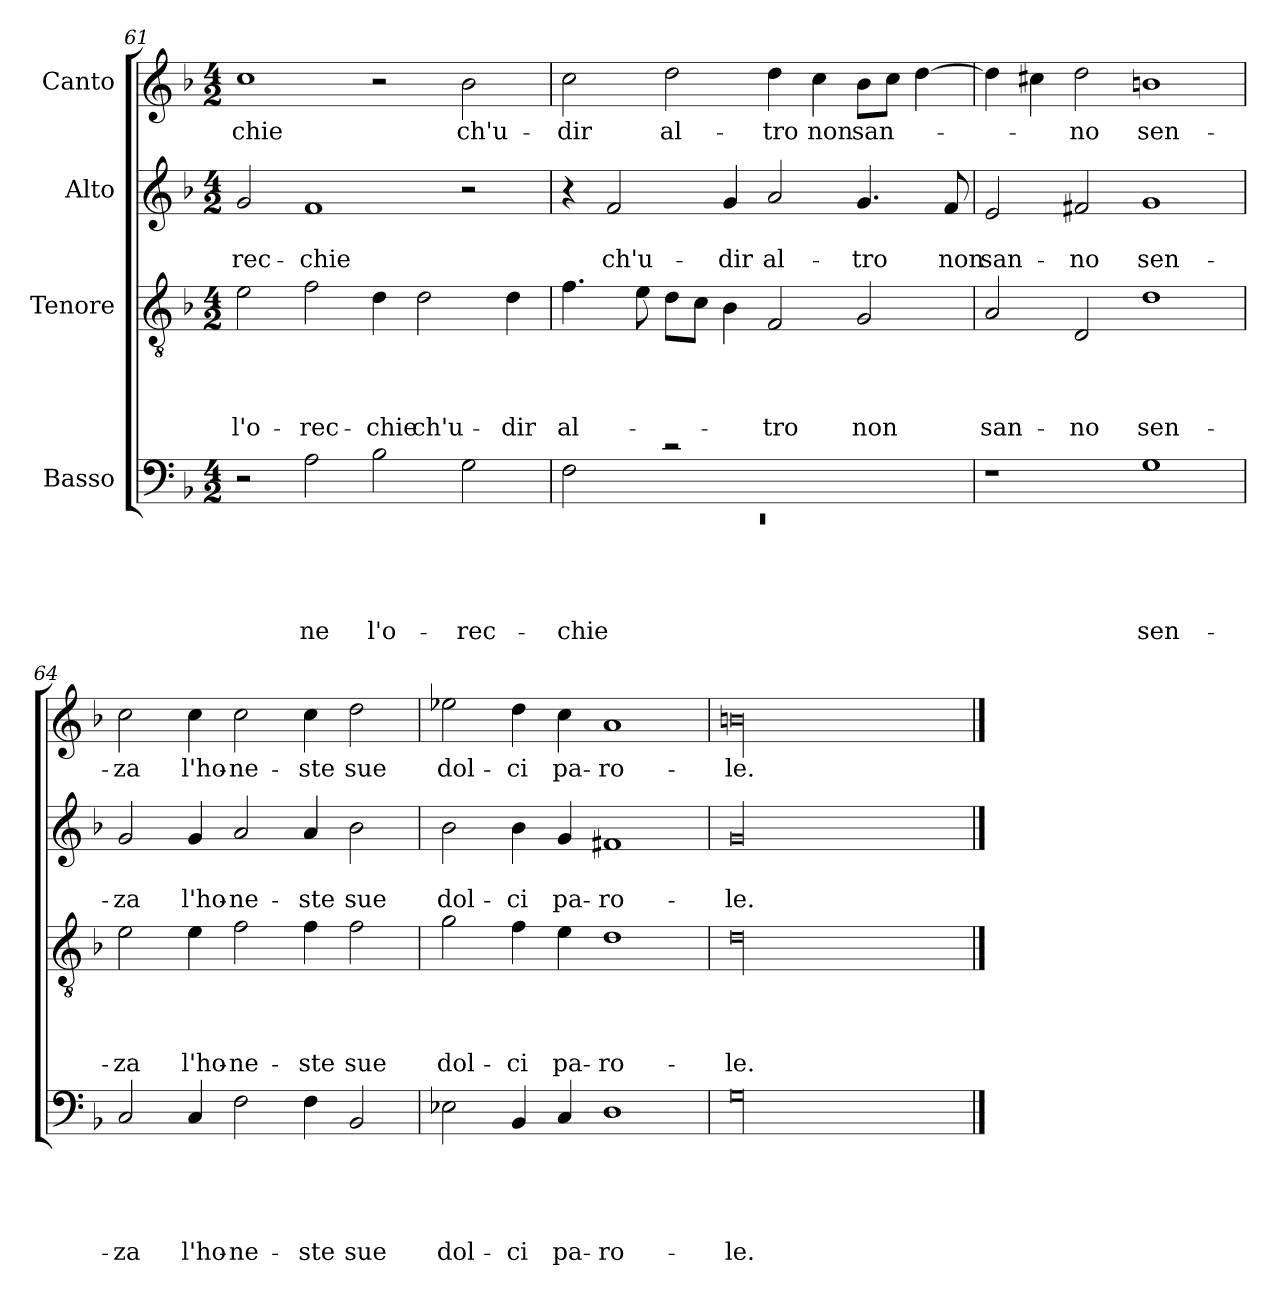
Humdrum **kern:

**kern	**text	**text	**text	**text	**text	**kern	**text	**text	**text	**text	**kern	**text	**text	**kern	**text
*part4	*part4	*part4	*part4	*part4	*part4	*part3	*part3	*part3	*part3	*part3	*part2	*part2	*part2	*part1	*part1
*staff4	*staff4	*staff4	*staff4	*staff4	*staff4	*staff3	*staff3	*staff3	*staff3	*staff3	*staff2	*staff2	*staff2	*staff1	*staff1
*I"Basso	*	*	*	*	*	*I"Tenore	*	*	*	*	*I"Alto	*	*	*I"Canto	*
*clefF4	*	*	*	*	*	*clefGv2	*	*	*	*	*clefG2	*	*	*clefG2	*
*k[b-]	*	*	*	*	*	*k[b-]	*	*	*	*	*k[b-]	*	*	*k[b-]	*
*F:	*	*	*	*	*	*F:	*	*	*	*	*F:	*	*	*F:	*
*M4/2	*	*	*	*	*	*M4/2	*	*	*	*	*M4/2	*	*	*M4/2	*
=61	=61	=61	=61	=61	=61	=61	=61	=61	=61	=61	=61	=61	=61	=61	=61
!	!	!	!	!	!	!	!	!	!	!LO:LY:b	!	!	!LO:LY:b	!	!LO:LY:b
2r	.	.	.	.	.	2e\	.	.	.	l'o-	2g/	.	-rec-	1cc	-chie
!	!	!	!	!	!LO:LY:b	!	!	!	!	!LO:LY:b	!	!	!LO:LY:b	!	!
2A\	.	.	.	.	ne	2f\	.	.	.	-rec-	1f	.	-chie	.	.
!	!	!	!	!	!LO:LY:b	!	!	!	!	!LO:LY:b	!	!	!	!	!
2B-\	.	.	.	.	l'o-	4d\	.	.	.	-chie	.	.	.	2r	.
!	!	!	!	!	!	!	!	!	!	!LO:LY:b	!	!	!	!	!
.	.	.	.	.	.	2d\	.	.	.	ch'u-	.	.	.	.	.
!	!	!	!	!	!LO:LY:b	!	!	!	!	!	!	!	!	!	!LO:LY:b
2G\	.	.	.	.	-rec-	.	.	.	.	.	2r	.	.	2b-\	ch'u-
!	!	!	!	!	!	!	!	!	!	!LO:LY:b	!	!	!	!	!
.	.	.	.	.	.	4d\	.	.	.	-dir	.	.	.	.	.
!!LO:LB:g=z
=62	=62	=62	=62	=62	=62	=62	=62	=62	=62	=62	=62	=62	=62	=62	=62
*^	*	*	*	*	*	*	*	*	*	*	*	*	*	*	*
!	!LO:N:vis=1	!	!	!	!	!LO:LY:b	!	!	!	!	!LO:LY:b	!	!	!	!	!LO:LY:b
2F\	0rEE	.	.	.	.	-chie	4.f\	.	.	.	al-	4r	.	.	2cc\	-dir
!	!	!	!	!	!	!	!	!	!	!	!	!	!	!LO:LY:b	!	!
.	.	.	.	.	.	.	.	.	.	.	.	2f/	.	ch'u-	.	.
.	.	.	.	.	.	.	8e\	.	.	.	.	.	.	.	.	.
!	!	!	!	!	!	!	!	!	!	!	!	!	!	!	!	!LO:LY:b
2rc	.	.	.	.	.	.	8d\L	.	.	.	.	.	.	.	2dd\	al-
.	.	.	.	.	.	.	8c\J	.	.	.	.	.	.	.	.	.
!	!	!	!	!	!	!	!	!	!	!	!	!	!	!LO:LY:b	!	!
.	.	.	.	.	.	.	4B-\	.	.	.	.	4g/	.	-dir	.	.
!	!	!	!	!	!	!	!	!	!	!	!LO:LY:b	!	!	!LO:LY:b	!	!LO:LY:b
1ryy	.	.	.	.	.	.	2F/	.	.	.	-tro	2a/	.	al-	4dd\	-tro
!	!	!	!	!	!	!	!	!	!	!	!	!	!	!	!	!LO:LY:b
.	.	.	.	.	.	.	.	.	.	.	.	.	.	.	4cc\	non
!	!	!	!	!	!	!	!	!	!	!	!LO:LY:b	!	!	!LO:LY:b	!	!LO:LY:b
.	.	.	.	.	.	.	2G/	.	.	.	non	4.g/	.	-tro	8b-\L	san-
.	.	.	.	.	.	.	.	.	.	.	.	.	.	.	8cc\J	.
.	.	.	.	.	.	.	.	.	.	.	.	.	.	.	[>4dd\	.
!	!	!	!	!	!	!	!	!	!	!	!	!	!	!LO:LY:b	!	!
.	.	.	.	.	.	.	.	.	.	.	.	8f/	.	non	.	.
*v	*v	*	*	*	*	*	*	*	*	*	*	*	*	*	*	*
=63	=63	=63	=63	=63	=63	=63	=63	=63	=63	=63	=63	=63	=63	=63	=63
!	!	!	!	!	!	!	!	!	!	!LO:LY:b	!	!	!LO:LY:b	!	!
1r	.	.	.	.	.	2A/	.	.	.	san-	2e/	.	san-	4dd\]	.
.	.	.	.	.	.	.	.	.	.	.	.	.	.	4cc#X\	.
!	!	!	!	!	!	!	!	!	!	!LO:LY:b	!	!	!LO:LY:b	!	!LO:LY:b
.	.	.	.	.	.	2D/	.	.	.	-no	2f#X/	.	-no	2dd\	-no
!	!	!	!	!	!LO:LY:b	!	!	!	!	!LO:LY:b	!	!	!LO:LY:b	!	!LO:LY:b
1G	.	.	.	.	sen-	1d	.	.	.	sen-	1g	.	sen-	1bn	sen-
=64	=64	=64	=64	=64	=64	=64	=64	=64	=64	=64	=64	=64	=64	=64	=64
!	!	!	!	!	!LO:LY:b	!	!	!	!	!LO:LY:b	!	!	!LO:LY:b	!	!LO:LY:b
2C/	.	.	.	.	-za	2e\	.	.	.	-za	2g/	.	-za	2cc\	-za
!	!	!	!	!	!LO:LY:b	!	!	!	!	!LO:LY:b	!	!	!LO:LY:b	!	!LO:LY:b
4C/	.	.	.	.	l'ho-	4e\	.	.	.	l'ho-	4g/	.	l'ho-	4cc\	l'ho-
!	!	!	!	!	!LO:LY:b:rj	!	!	!	!	!LO:LY:b:rj	!	!	!LO:LY:b:rj	!	!LO:LY:b:rj
2F\	.	.	.	.	-ne-	2f\	.	.	.	-ne-	2a/	.	-ne-	2cc\	-ne-
!	!	!	!	!	!LO:LY:b	!	!	!	!	!LO:LY:b	!	!	!LO:LY:b	!	!LO:LY:b
4F\	.	.	.	.	-ste	4f\	.	.	.	-ste	4a/	.	-ste	4cc\	-ste
!	!	!	!	!	!LO:LY:b	!	!	!	!	!LO:LY:b	!	!	!LO:LY:b	!	!LO:LY:b
2BB-/	.	.	.	.	sue	2f\	.	.	.	sue	2b-\	.	sue	2dd\	sue
=65	=65	=65	=65	=65	=65	=65	=65	=65	=65	=65	=65	=65	=65	=65	=65
!	!	!	!	!	!LO:LY:b	!	!	!	!	!LO:LY:b	!	!	!LO:LY:b	!	!LO:LY:b
2E-X\	.	.	.	.	dol-	2g\	.	.	.	dol-	2b-\	.	dol-	2ee-X\	dol-
!	!	!	!	!	!LO:LY:b	!	!	!	!	!LO:LY:b	!	!	!LO:LY:b	!	!LO:LY:b
4BB-/	.	.	.	.	-ci	4f\	.	.	.	-ci	4b-\	.	-ci	4dd\	-ci
!	!	!	!	!	!LO:LY:b	!	!	!	!	!LO:LY:b	!	!	!LO:LY:b	!	!LO:LY:b
4C/	.	.	.	.	pa-	4e\	.	.	.	pa-	4g/	.	pa-	4cc\	pa-
!	!	!	!	!	!LO:LY:b	!	!	!	!	!LO:LY:b	!	!	!LO:LY:b	!	!LO:LY:b
1D	.	.	.	.	-ro-	1d	.	.	.	-ro-	1f#X	.	-ro-	1a	-ro-
=66	=66	=66	=66	=66	=66	=66	=66	=66	=66	=66	=66	=66	=66	=66	=66
!	!	!	!	!	!LO:LY:b	!	!	!	!	!LO:LY:b	!	!	!LO:LY:b	!	!LO:LY:b
00G	.	.	.	.	-le.	00d	.	.	.	-le.	00g	.	-le.	00bn	-le.
==	==	==	==	==	==	==	==	==	==	==	==	==	==	==	==
*-	*-	*-	*-	*-	*-	*-	*-	*-	*-	*-	*-	*-	*-	*-	*-
